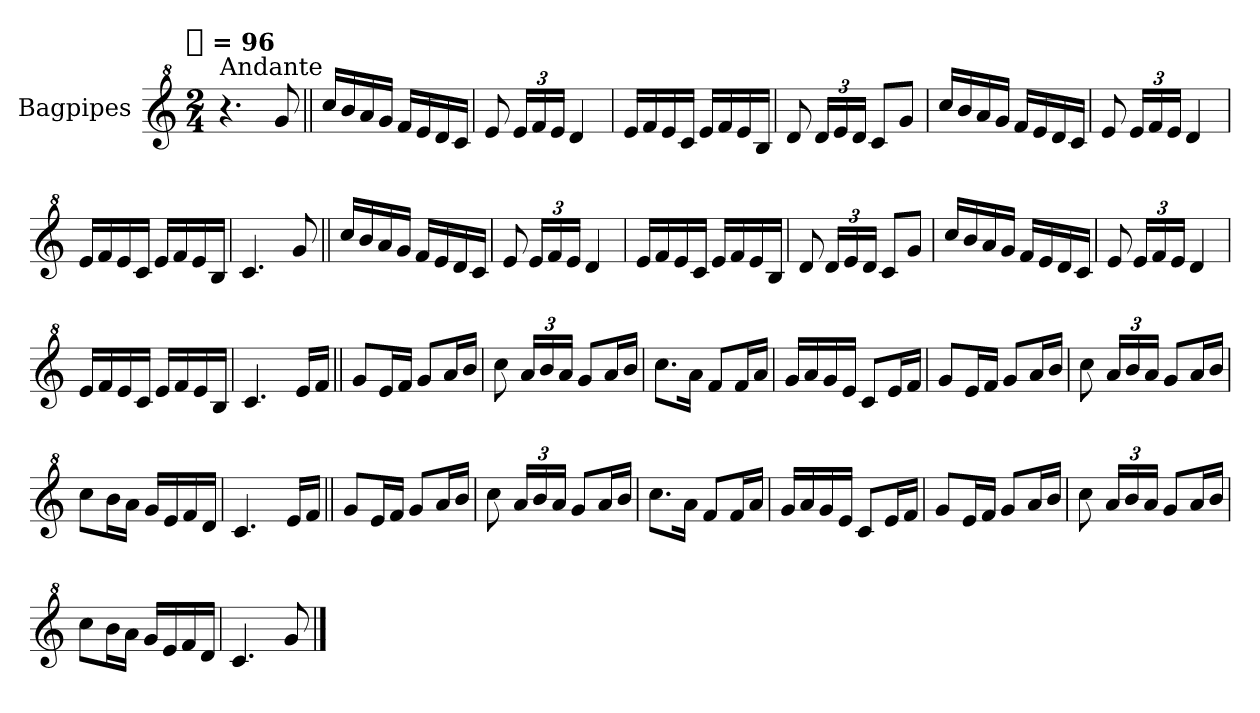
**kern
*part1
*staff1
*I"Bagpipes
*I'Bag
*clefG^2
*k[]
!!LO:TX:omd:t=[quarter] = 96
*M2/4
*MM96
=1
!LO:TX:a:t=Andante
4.r
8gg
=||
16cccLL
16bb
16aa
16ggJJ
16ffLL
16ee
16dd
16ccJJ
=
8ee
24eeLL
24ff
24eeJJ
4dd
=
16eeLL
16ff
16ee
16ccJJ
16eeLL
16ff
16ee
16bJJ
=
8dd
24ddLL
24ee
24ddJJ
8ccL
8ggJ
=
16cccLL
16bb
16aa
16ggJJ
16ffLL
16ee
16dd
16ccJJ
=
8ee
24eeLL
24ff
24eeJJ
4dd
=
16eeLL
16ff
16ee
16ccJJ
16eeLL
16ff
16ee
16bJJ
=
4.cc
8gg
=||
16cccLL
16bb
16aa
16ggJJ
16ffLL
16ee
16dd
16ccJJ
=
8ee
24eeLL
24ff
24eeJJ
4dd
=
16eeLL
16ff
16ee
16ccJJ
16eeLL
16ff
16ee
16bJJ
=
8dd
24ddLL
24ee
24ddJJ
8ccL
8ggJ
=
16cccLL
16bb
16aa
16ggJJ
16ffLL
16ee
16dd
16ccJJ
=
8ee
24eeLL
24ff
24eeJJ
4dd
=
16eeLL
16ff
16ee
16ccJJ
16eeLL
16ff
16ee
16bJJ
=
4.cc
16eeLL
16ffJJ
=||
8ggL
16eeL
16ffJJ
8ggL
16aaL
16bbJJ
=
8ccc
24aaLL
24bb
24aaJJ
8ggL
16aaL
16bbJJ
=
8.cccL
16aaJk
8ffL
16ffL
16aaJJ
=
16ggLL
16aa
16gg
16eeJJ
8ccL
16eeL
16ffJJ
=
8ggL
16eeL
16ffJJ
8ggL
16aaL
16bbJJ
=
8ccc
24aaLL
24bb
24aaJJ
8ggL
16aaL
16bbJJ
=
8cccL
16bbL
16aaJJ
16ggLL
16ee
16ff
16ddJJ
=
4.cc
16eeLL
16ffJJ
=||
8ggL
16eeL
16ffJJ
8ggL
16aaL
16bbJJ
=
8ccc
24aaLL
24bb
24aaJJ
8ggL
16aaL
16bbJJ
=
8.cccL
16aaJk
8ffL
16ffL
16aaJJ
=
16ggLL
16aa
16gg
16eeJJ
8ccL
16eeL
16ffJJ
=
8ggL
16eeL
16ffJJ
8ggL
16aaL
16bbJJ
=
8ccc
24aaLL
24bb
24aaJJ
8ggL
16aaL
16bbJJ
=
8cccL
16bbL
16aaJJ
16ggLL
16ee
16ff
16ddJJ
=
4.cc
8gg
==
*-
